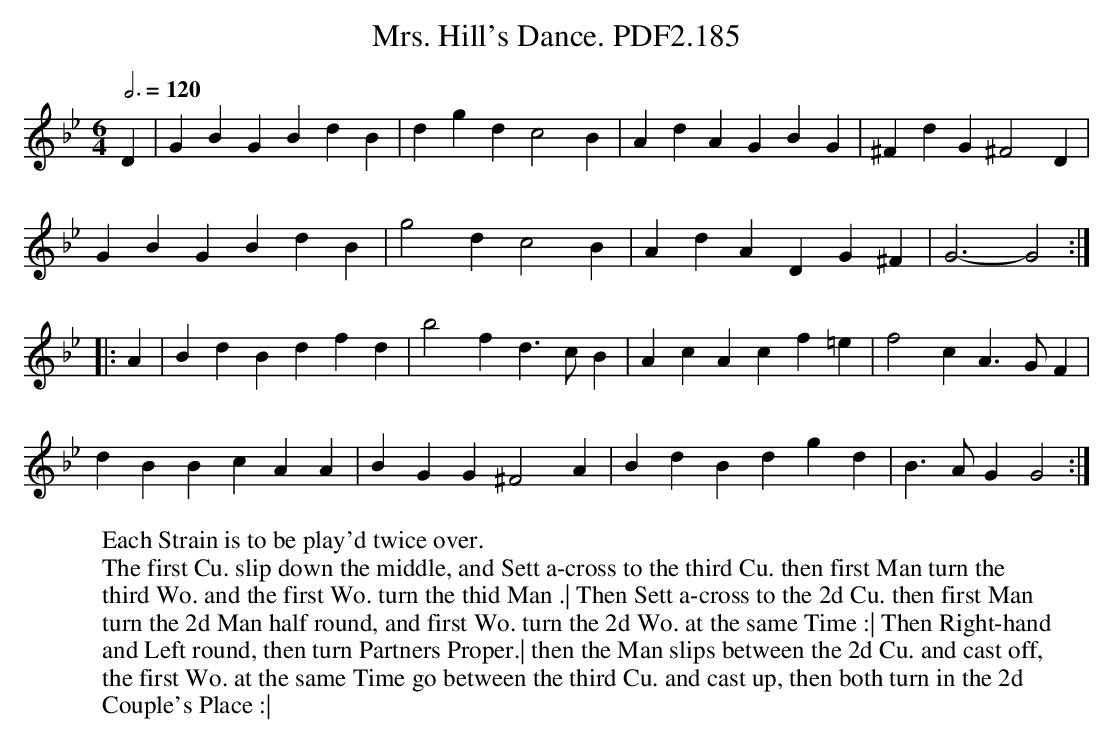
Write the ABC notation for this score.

X:1
T:Mrs. Hill's Dance. PDF2.185
M:6/4
L:1/4
Q:3/4=120
K:Gm
D|GBGBdB|dgdc2B|AdAGBG|^FdG^F2D|
GBGBdB|g2dc2B|AdADG^F|G3-G2:|
|:A|BdBdfd|b2fd>cB|AcAcf=e|f2cA>GF|
dBBcAA|BGG^F2A|BdBdgd|B>AGG2:|
W:Each Strain is to be play'd twice over.
W:The first Cu. slip down the middle, and Sett a-cross to the third Cu. then first Man turn the
W:third Wo. and the first Wo. turn the thid Man .| Then Sett a-cross to the 2d Cu. then first Man
W:turn the 2d Man half round, and first Wo. turn the 2d Wo. at the same Time :| Then Right-hand
W:and Left round, then turn Partners Proper.| then the Man slips between the 2d Cu. and cast off,
W:the first Wo. at the same Time go between the third Cu. and cast up, then both turn in the 2d
W:Couple's Place :|
